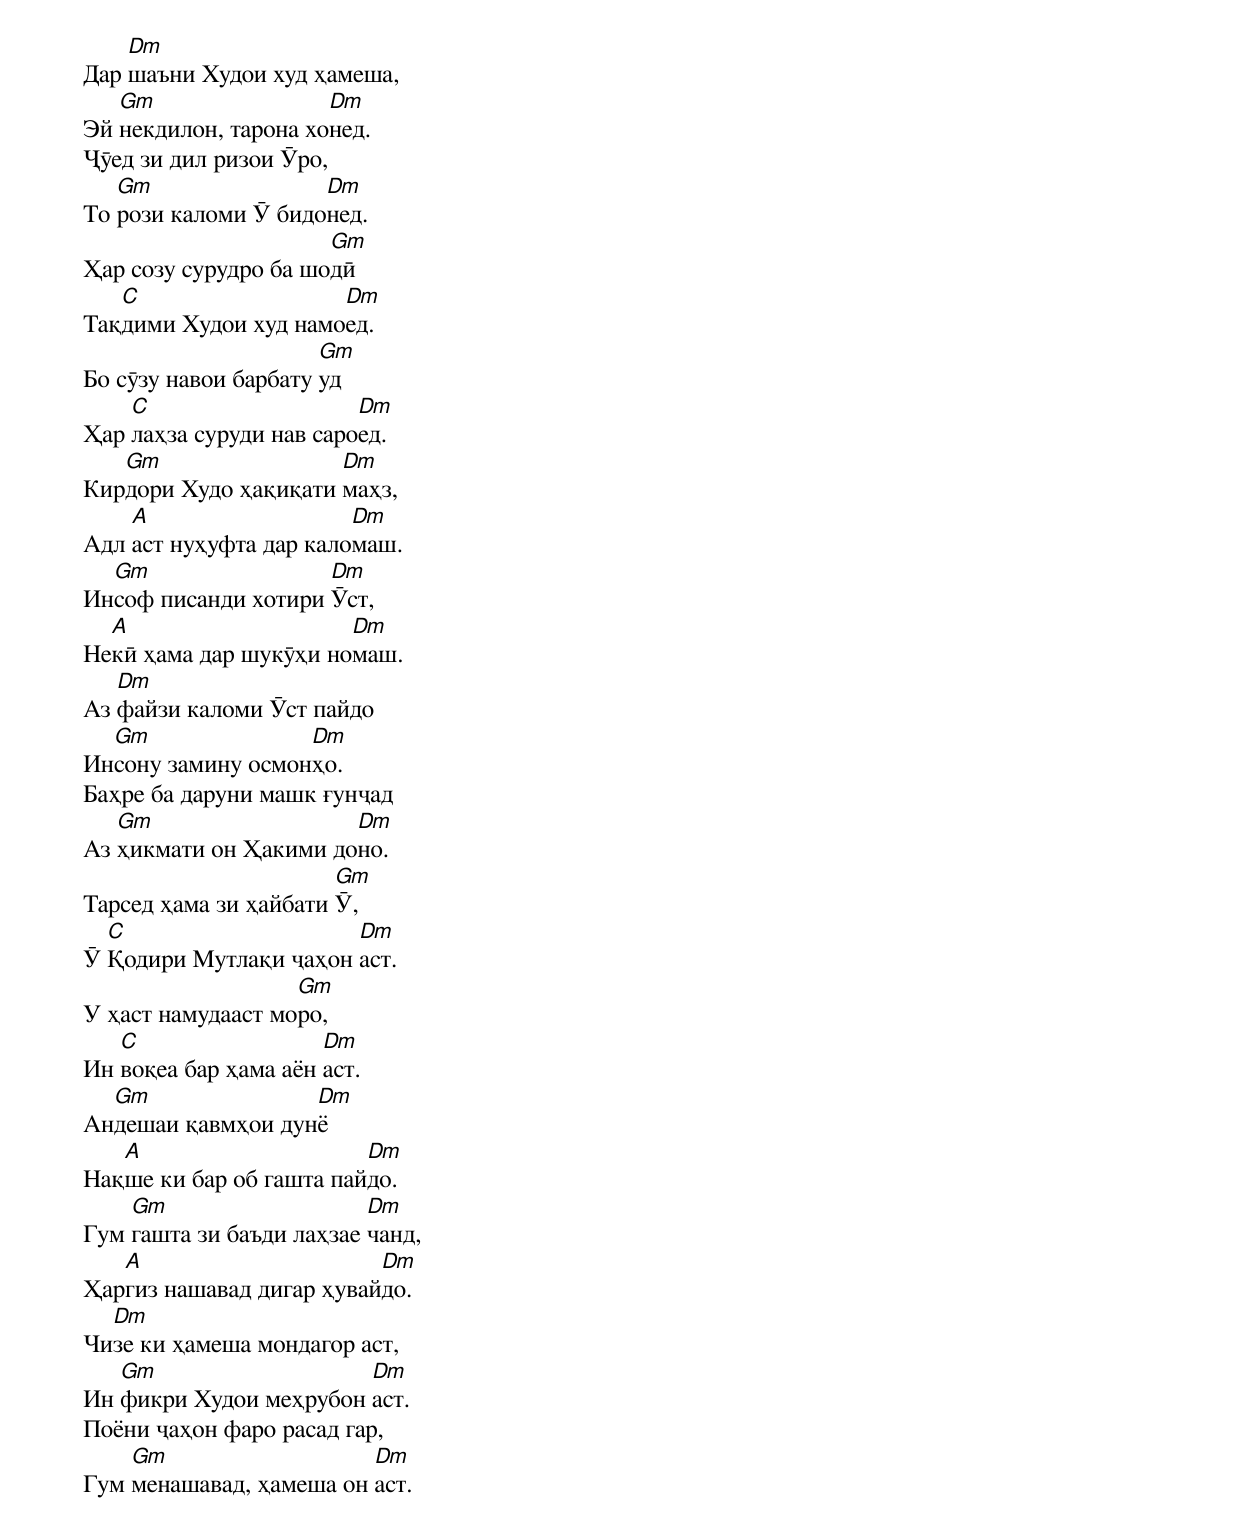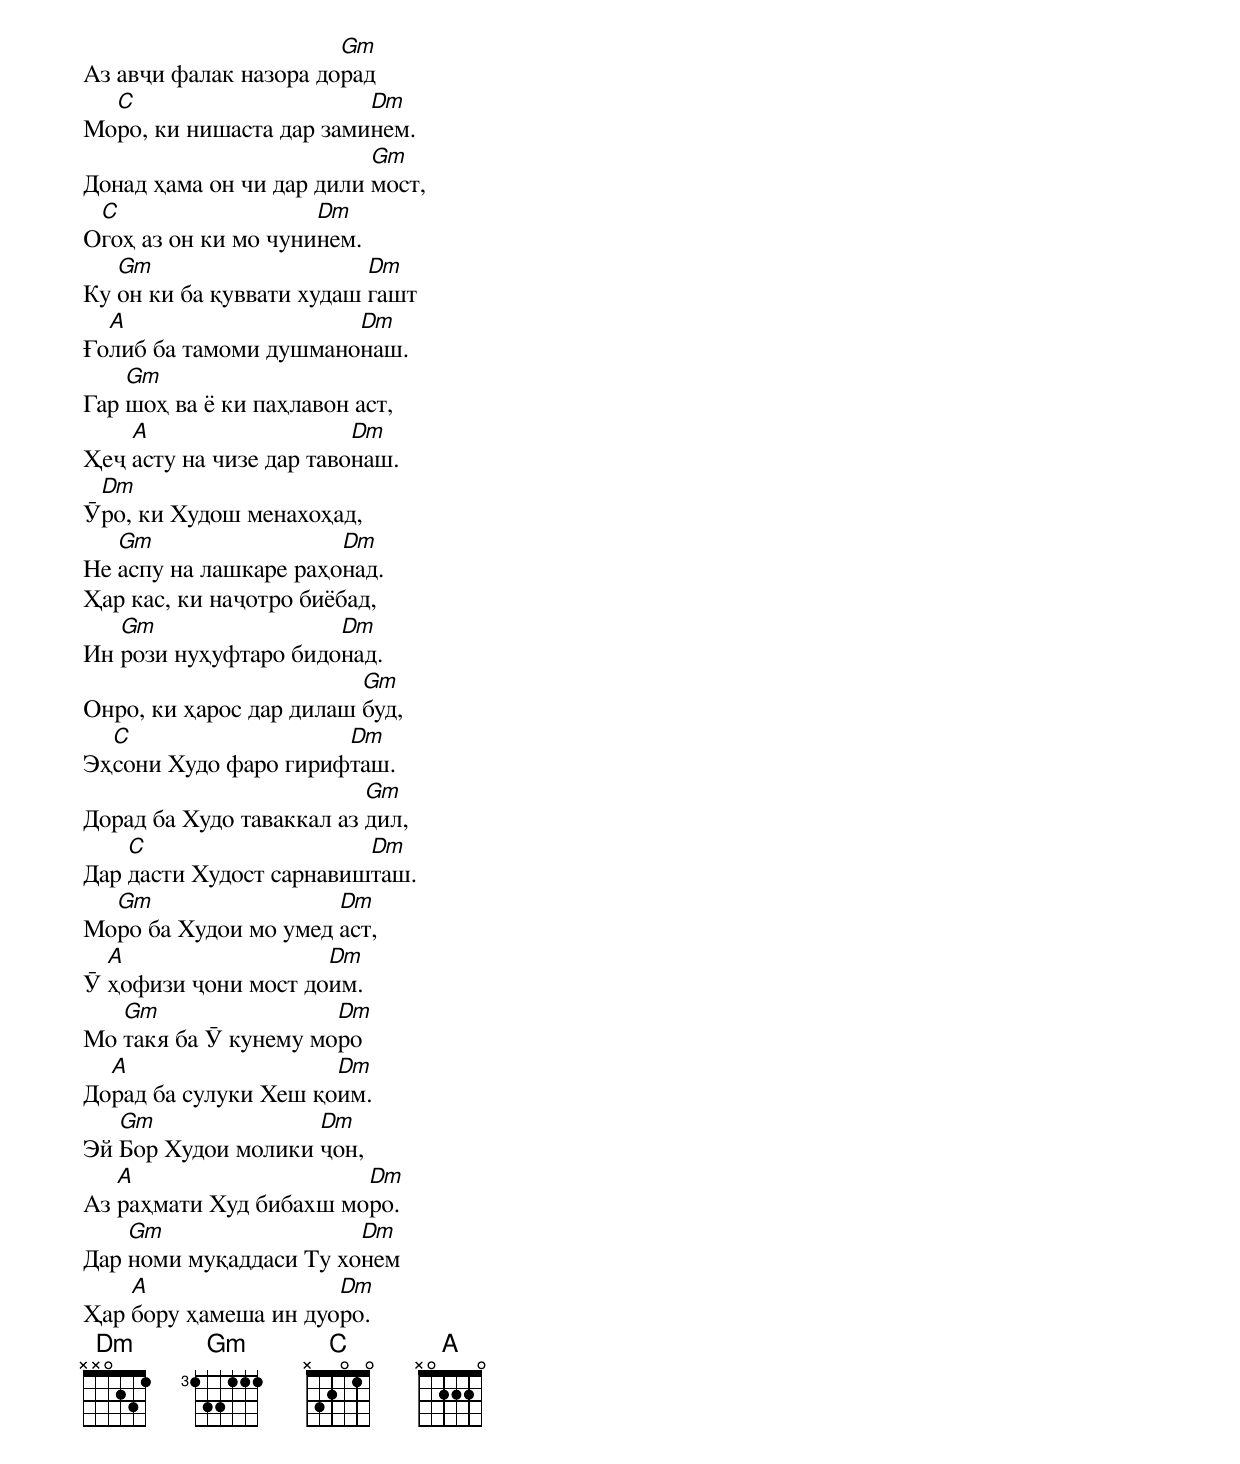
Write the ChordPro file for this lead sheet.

Дар [Dm]шаъни Худои худ ҳамеша,
Эй [Gm]некдилон, тарона хо[Dm]нед.
Ҷӯед зи дил ризои Ӯро,
То [Gm]рози каломи Ӯ бидо[Dm]нед.
Ҳар созу сурудро ба шо[Gm]дӣ
Тақ[C]дими Худои худ намо[Dm]ед.
Бо сӯзу навои барбату [Gm]уд
Ҳар [C]лаҳза суруди нав саро[Dm]ед.
Кир[Gm]дори Худо ҳақиқати [Dm]маҳз,
Адл [A]аст нуҳуфта дар кало[Dm]маш.
Ин[Gm]соф писанди хотири [Dm]Ӯст,
Не[A]кӣ ҳама дар шукӯҳи но[Dm]маш.
Аз [Dm]файзи каломи Ӯст пайдо
Ин[Gm]сону замину осмон[Dm]ҳо.
Баҳре ба даруни машк ғунҷад
Аз [Gm]ҳикмати он Ҳакими до[Dm]но.
Тарсед ҳама зи ҳайбати [Gm]Ӯ,
Ӯ [C]Қодири Мутлақи ҷаҳон [Dm]аст.
У ҳаст намудааст мо[Gm]ро,
Ин [C]воқеа бар ҳама аён [Dm]аст.
Ан[Gm]дешаи қавмҳои дун[Dm]ё
Нақ[A]ше ки бар об гашта пай[Dm]до.
Гум [Gm]гашта зи баъди лаҳзае [Dm]чанд,
Ҳар[A]гиз нашавад дигар ҳувай[Dm]до.
Чи[Dm]зе ки ҳамеша мондагор аст,
Ин [Gm]фикри Худои меҳрубон [Dm]аст.
Поёни ҷаҳон фаро расад гар,
Гум [Gm]менашавад, ҳамеша он [Dm]аст.
Аз авҷи фалак назора до[Gm]рад
Мо[C]ро, ки нишаста дар зами[Dm]нем.
Донад ҳама он чи дар дили [Gm]мост,
О[C]гоҳ аз он ки мо чуни[Dm]нем.
Ку [Gm]он ки ба қуввати худаш [Dm]гашт
Ғо[A]либ ба тамоми душмано[Dm]наш.
Гар [Gm]шоҳ ва ё ки паҳлавон аст,
Ҳеҷ [A]асту на чизе дар таво[Dm]наш.
Ӯ[Dm]ро, ки Худош менахоҳад,
Не [Gm]аспу на лашкаре раҳо[Dm]над.
Ҳар кас, ки наҷотро биёбад,
Ин [Gm]рози нуҳуфтаро бидо[Dm]над.
Онро, ки ҳарос дар дилаш [Gm]буд,
Эҳ[C]сони Худо фаро гириф[Dm]таш.
Дорад ба Худо таваккал аз [Gm]дил,
Дар [C]дасти Худост сарнавиш[Dm]таш.
Мо[Gm]ро ба Худои мо умед [Dm]аст,
Ӯ [A]ҳофизи ҷони мост до[Dm]им.
Мо [Gm]такя ба Ӯ кунему мо[Dm]ро
До[A]рад ба сулуки Хеш қо[Dm]им.
Эй [Gm]Бор Худои молики [Dm]ҷон,
Аз [A]раҳмати Худ бибахш мо[Dm]ро.
Дар [Gm]номи муқаддаси Ту хо[Dm]нем
Ҳар [A]бору ҳамеша ин дуо[Dm]ро.
